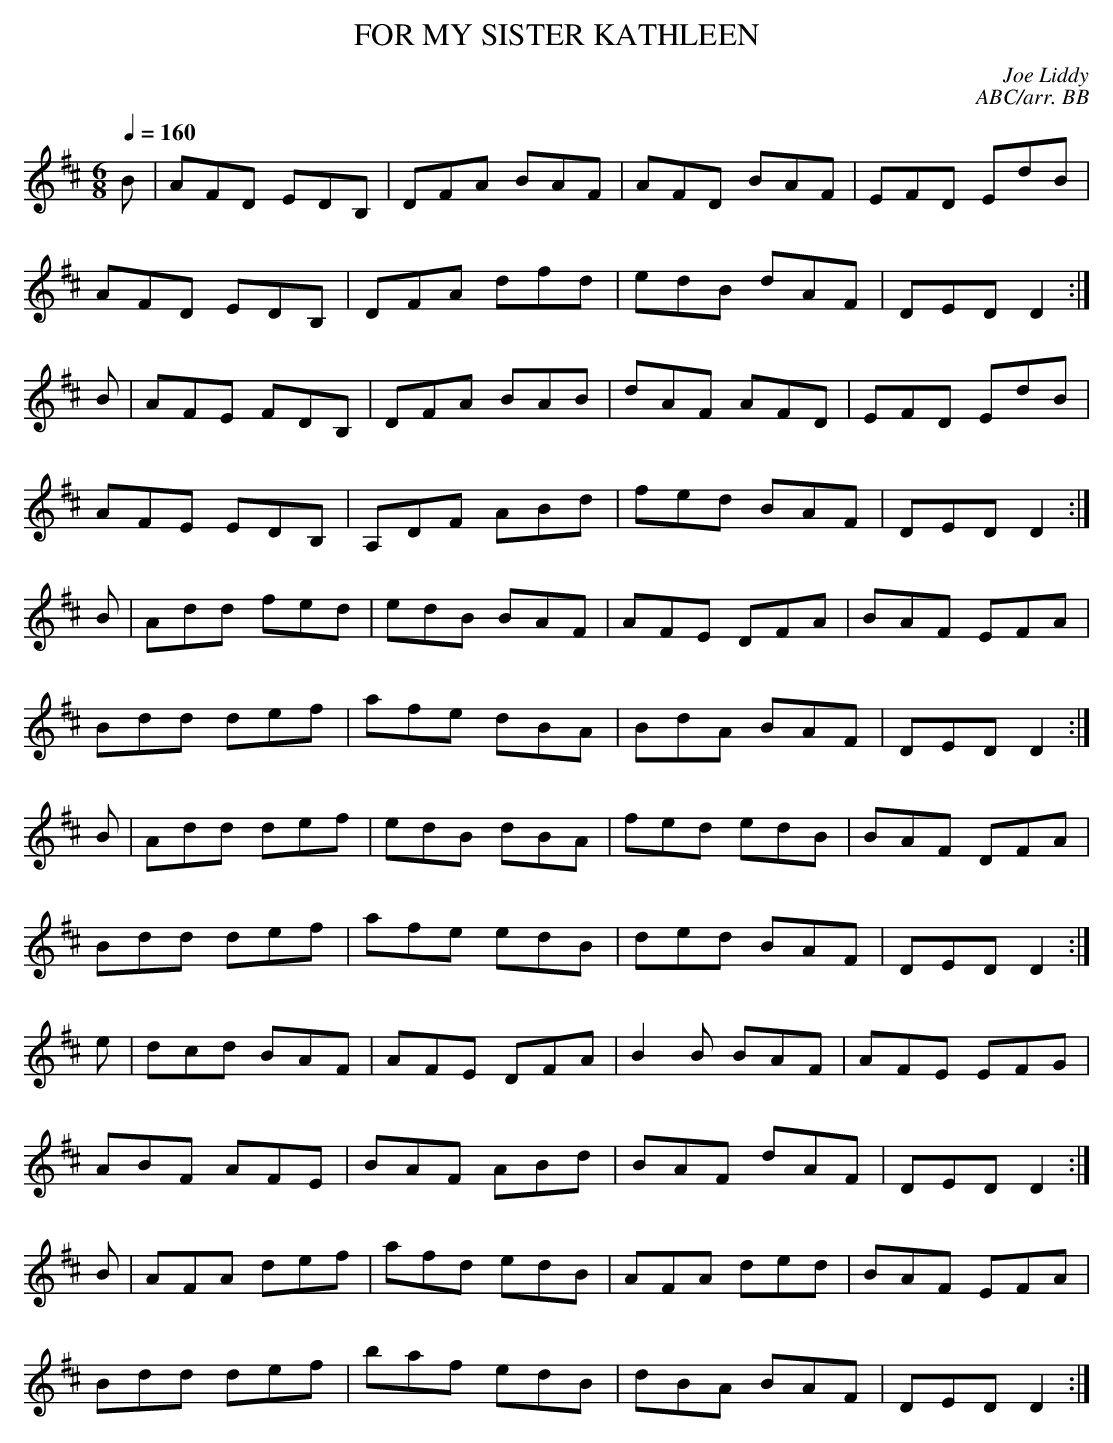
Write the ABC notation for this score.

X:1
T:FOR MY SISTER KATHLEEN
C:Joe Liddy
C:ABC/arr. BB
Q:1/4=160
M:6/8
K:D
B|AFD EDB,|DFA BAF|AFD BAF|EFD EdB |
AFD EDB,|DFA dfd|edB dAF|DED D2 :|
B|AFE FDB,|DFA BAB|dAF AFD|EFD EdB |
AFE EDB,|A,DF ABd|fed BAF|DED D2 :|
B|Add fed|edB BAF|AFE DFA|BAF EFA |
Bdd def|afe dBA|BdA BAF|DED D2 :|
B| Add def|edB dBA|fed edB|BAF DFA |
Bdd def|afe edB|ded BAF|DED D2 :|
e|dcd BAF|AFE DFA|B2B BAF|AFE EFG |
ABF AFE|BAF ABd|BAF dAF|DED D2 :|
B|AFA def|afd edB|AFA ded|BAF EFA |
Bdd def|baf edB|dBA BAF|DED D2 :|
